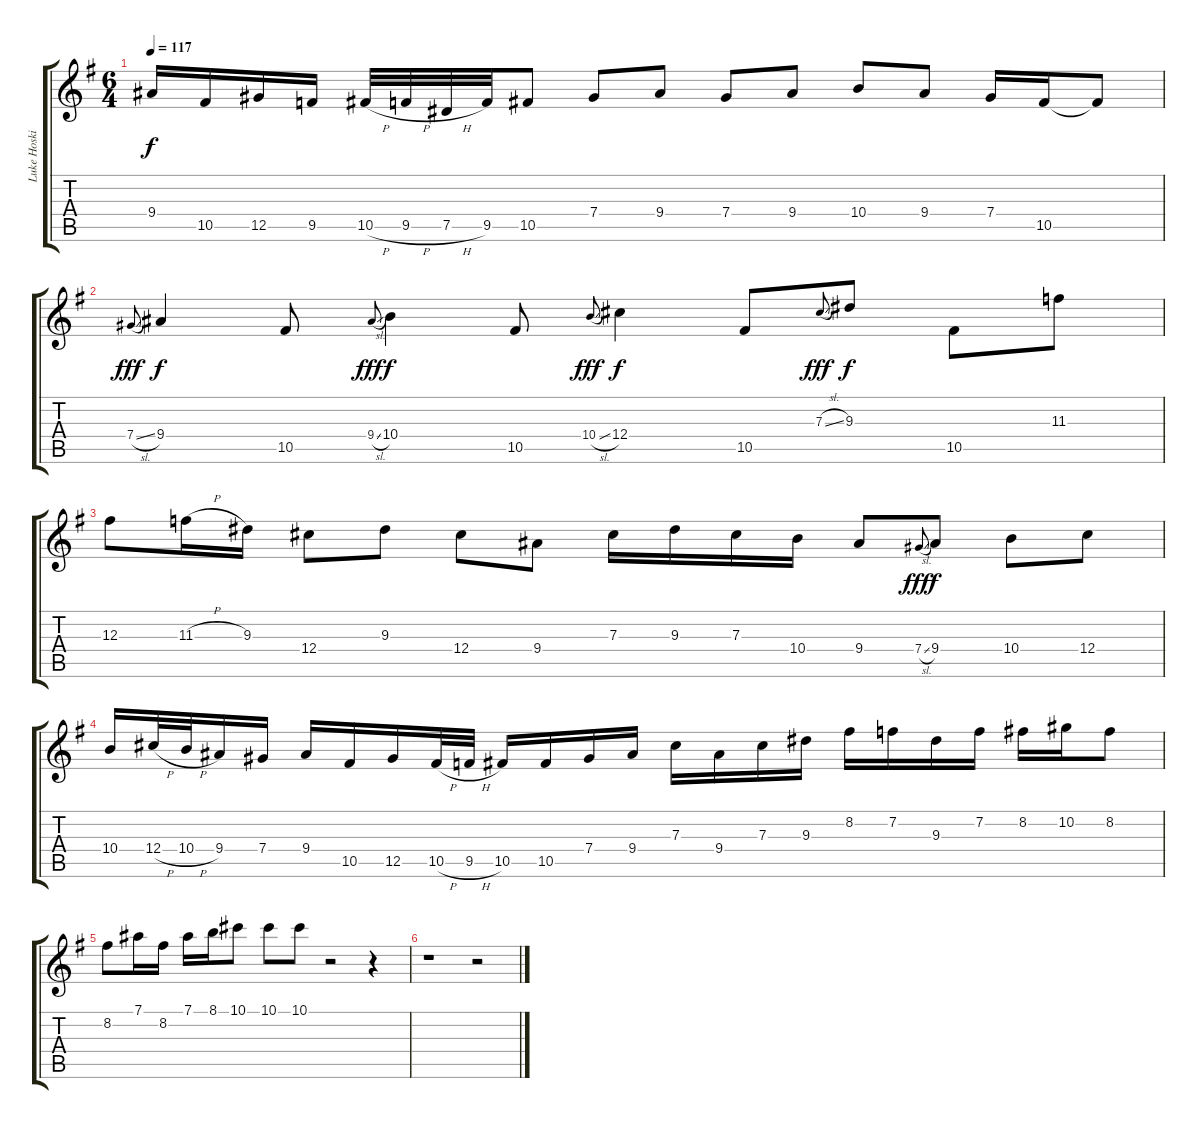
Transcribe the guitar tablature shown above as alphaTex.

\track ("Luke Hoskin" "Luke Hoski") {instrument overdrivenguitar}
\staff {score tabs}
\tuning (Eb4 Bb3 Gb3 Db3 Ab2 Eb2) {hide}
\ts (6 4)
\tempo 117
\clef g2
\ks g
9.4.16{dy f} 10.5.16 12.5.16 9.5.16 10.5{h}.32 9.5{h}.32 7.5{h}.32 9.5.32 10.5.8 7.4.8 9.4.8 7.4.8 9.4.8 10.4.8 9.4.8 7.4.16 10.5.16 10.5{t}.8 |
7.4{sl}.8{gr onbeat dy fff} 9.4.4{dy f} 10.5.8 9.4{sl}.8{gr onbeat dy fff} 10.4.4{dy f} 10.5.8 10.4{sl}.8{gr onbeat dy fff} 12.4.4{dy f} 10.5.8 7.3{sl}.8{gr onbeat dy fff} 9.3.8{dy f} 10.5.8 11.3.8 |
12.3.8{volume 1} 11.3{h}.16 9.3.16 12.4.8 9.3.8 12.4.8 9.4.8 7.3.16 9.3.16 7.3.16 10.4.16 9.4.8 7.4{sl}.8{gr onbeat dy fff} 9.4.8{dy f} 10.4.8 12.4.8 |
10.4.16 12.4{h}.32 10.4{h}.32 9.4.16 7.4.16 9.4.16 10.5.16 12.5.16 10.5{h}.32 9.5{h}.32 10.5.16 10.5.16 7.4.16 9.4.16 7.3.16 9.4.16 7.3.16 9.3.16 8.2.16 7.2.16 9.3.16 7.2.16 8.2.16 10.2.16 8.2.8 |
8.2.8 7.1.16 8.2.16 7.1.16 8.1.16 10.1.8 10.1.8 10.1.8 r.2 r.4 |
r.1 r.2
